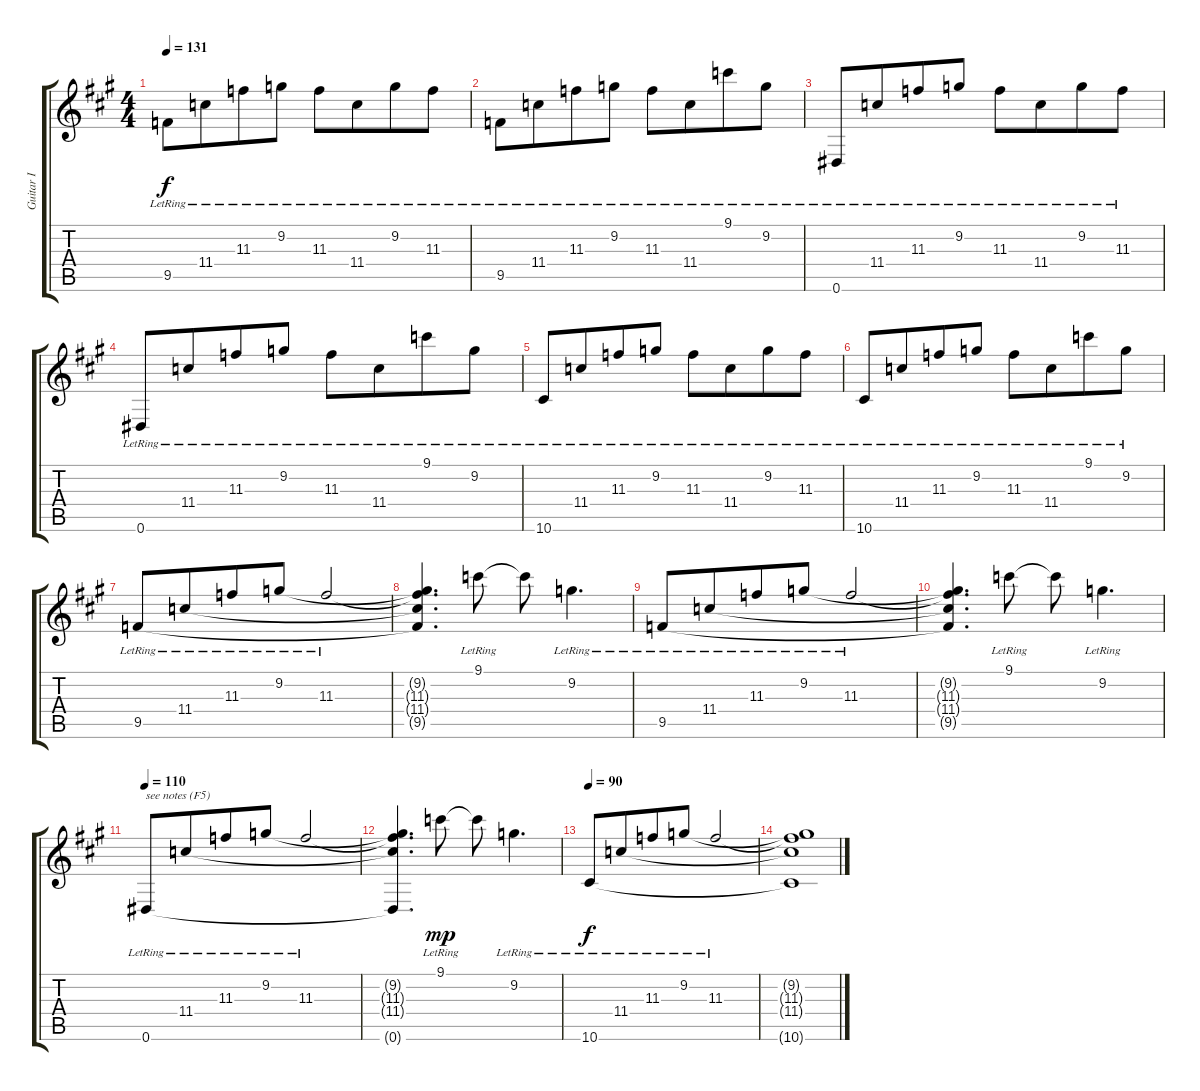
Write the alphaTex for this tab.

\track ("Guitar I" "Guitar I") {instrument electricguitarclean}
\staff {score tabs}
\tuning (Eb4 Bb3 Gb3 Db3 Ab2 Eb2) {hide}
\ts (4 4)
\tempo 131
\clef g2
\ks f#minor
9.5{lr}.8{dy f} 11.4{lr}.8{beam merge} 11.3{lr}.8 9.2{lr}.8 11.3{lr}.8 11.4{lr}.8{beam merge} 9.2{lr}.8 11.3{lr}.8 |
9.5{lr}.8 11.4{lr}.8{beam merge} 11.3{lr}.8 9.2{lr}.8 11.3{lr}.8 11.4{lr}.8{beam merge} 9.1{lr}.8 9.2{lr}.8 |
0.6{lr}.8 11.4{lr}.8{beam merge} 11.3{lr}.8 9.2{lr}.8 11.3{lr}.8 11.4{lr}.8{beam merge} 9.2{lr}.8 11.3{lr}.8 |
0.6{lr}.8 11.4{lr}.8{beam merge} 11.3{lr}.8 9.2{lr}.8 11.3{lr}.8 11.4{lr}.8{beam merge} 9.1{lr}.8 9.2{lr}.8 |
10.6{lr}.8 11.4{lr}.8{beam merge} 11.3{lr}.8 9.2{lr}.8 11.3{lr}.8 11.4{lr}.8{beam merge} 9.2{lr}.8 11.3{lr}.8 |
10.6{lr}.8{beam merge} 11.4{lr}.8{beam merge} 11.3{lr}.8{beam merge} 9.2{lr}.8 11.3{lr}.8 11.4{lr}.8{beam merge} 9.1{lr}.8 9.2{lr}.8 |
9.5{lr}.8{beam Up} 11.4{lr}.8{beam Up beam merge} 11.3{lr}.8{beam Up} 9.2{lr}.8{beam Up} 11.3{lr}.2{beam Up} |
(9.2{t} 11.3{t} 11.4{t} 9.5{t}).4{d beam Up} 9.1{lr}.8 9.1{t}.8 9.2{lr}.4{d} |
9.5{lr}.8{beam Up} 11.4{lr}.8{beam Up beam merge} 11.3{lr}.8{beam Up} 9.2{lr}.8{beam Up} 11.3{lr}.2{beam Up} |
(9.2{t} 11.3{t} 11.4{t} 9.5{t}).4{d beam Up} 9.1{lr}.8 9.1{t}.8 9.2{lr}.4{d} |
\tempo 110
0.6{lr}.8{txt "see notes (F5)"} 11.4{lr}.8{beam merge} 11.3{lr}.8 9.2{lr}.8 11.3{lr}.2{beam Up} |
(9.2{t} 11.3{t} 11.4{t} 0.6{t}).4{d} 9.1{lr}.8{dy mp} 9.1{t}.8 9.2{lr}.4{d} |
\tempo 90
10.6{lr}.8{dy f beam Up} 11.4{lr}.8{beam Up beam merge} 11.3{lr}.8{beam Up} 9.2{lr}.8{beam Up} 11.3{lr}.2{beam Up} |
(9.2{t} 11.3{t} 11.4{t} 10.6{t}).1
